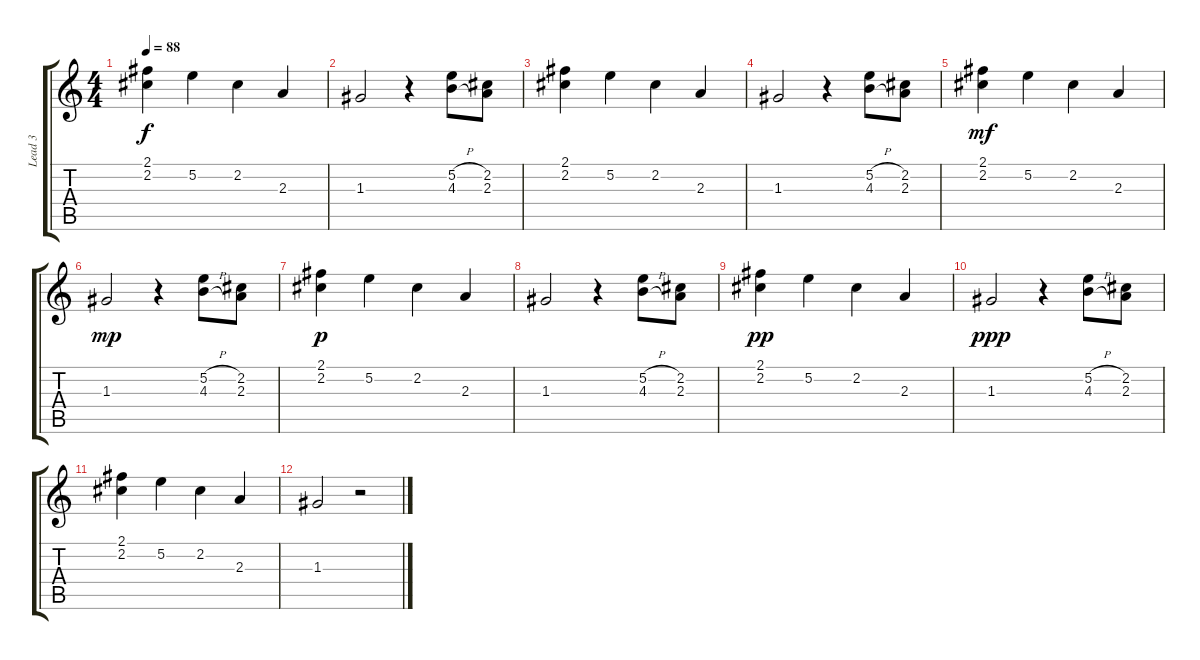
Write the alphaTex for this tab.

\track ("Lead 3" "Lead 3") {instrument overdrivenguitar}
\staff {score tabs}
\tuning (E4 B3 G3 D3 A2 E2) {hide}
\ts (4 4)
\tempo 88
\clef g2
\ks c
(2.1 2.2).4{dy f} 5.2.4 2.2.4 2.3.4 |
1.3.2 r.4 (5.2{h} 4.3{h}).8 (2.2 2.3).8 |
(2.1 2.2).4 5.2.4 2.2.4 2.3.4 |
1.3.2 r.4 (5.2{h} 4.3{h}).8 (2.2 2.3).8 |
(2.1 2.2).4{dy mf} 5.2.4 2.2.4 2.3.4 |
1.3.2{dy mp} r.4 (5.2{h} 4.3{h}).8 (2.2 2.3).8 |
(2.1 2.2).4{dy p} 5.2.4 2.2.4 2.3.4 |
1.3.2 r.4 (5.2{h} 4.3{h}).8 (2.2 2.3).8 |
(2.1 2.2).4{dy pp} 5.2.4 2.2.4 2.3.4 |
1.3.2{dy ppp} r.4 (5.2{h} 4.3{h}).8 (2.2 2.3).8 |
(2.1 2.2).4 5.2.4 2.2.4 2.3.4 |
1.3.2 r.2
